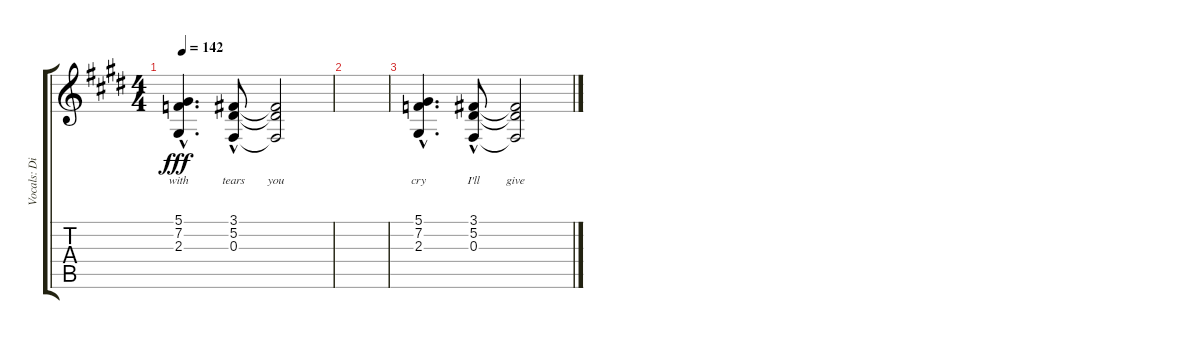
\track ("Vocals: Dio" "Vocals: Di") {instrument lead2sawtooth}
\staff {score tabs}
\tuning (Eb4 Bb3 Gb3 Db3 Ab2 Eb2) {hide}
\ts (4 4)
\tempo 142
\clef g2
\ks e
(5.1{hac} 7.2{hac} 2.3{hac}).4{d lyrics (0 "with") lyrics (1 "") lyrics (2 "") lyrics (3 "") lyrics (4 "") dy fff} (3.1{hac} 5.2{hac} 0.3{hac}).8{lyrics (0 "tears") lyrics (1 "") lyrics (2 "") lyrics (3 "") lyrics (4 "")} (3.1{t} 5.2{t} 0.3{t}).2{lyrics (0 "you") lyrics (1 "") lyrics (2 "") lyrics (3 "") lyrics (4 "")} |
|
(5.1{hac} 7.2{hac} 2.3{hac}).4{d lyrics (0 "cry") lyrics (1 "") lyrics (2 "") lyrics (3 "") lyrics (4 "")} (3.1{hac} 5.2{hac} 0.3{hac}).8{lyrics (0 "I'll") lyrics (1 "") lyrics (2 "") lyrics (3 "") lyrics (4 "")} (3.1{t} 5.2{t} 0.3{t}).2{lyrics (0 "give") lyrics (1 "") lyrics (2 "") lyrics (3 "") lyrics (4 "")}
